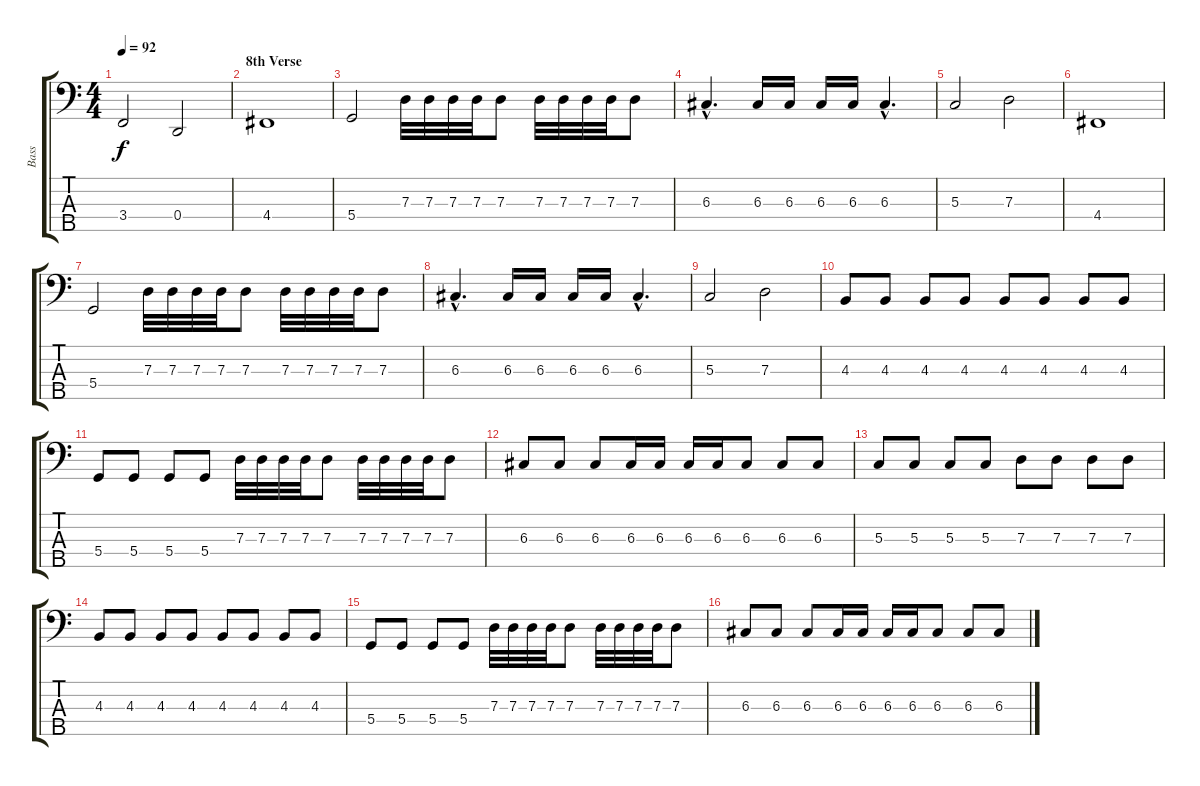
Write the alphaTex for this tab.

\track ("Bass" "Bass") {instrument electricbassfinger}
\staff {score tabs}
\tuning (F2 C2 G1 D1 A0) {hide}
\ts (4 4)
\tempo 92
\clef f4
\ks c
3.4.2{dy f} 0.4.2 |
\section ("" "8th Verse")
4.4.1 |
5.4.2 7.3.32 7.3.32 7.3.32 7.3.32 7.3.8 7.3.32 7.3.32 7.3.32 7.3.32 7.3.8 |
6.3{hac}.4{d} 6.3.16 6.3.16 6.3.16 6.3.16 6.3{hac}.4{d} |
5.3.2 7.3.2 |
4.4.1 |
5.4.2 7.3.32 7.3.32 7.3.32 7.3.32 7.3.8 7.3.32 7.3.32 7.3.32 7.3.32 7.3.8 |
6.3{hac}.4{d} 6.3.16 6.3.16 6.3.16 6.3.16 6.3{hac}.4{d} |
5.3.2 7.3.2 |
4.3.8 4.3.8 4.3.8 4.3.8 4.3.8 4.3.8 4.3.8 4.3.8 |
5.4.8 5.4.8 5.4.8 5.4.8 7.3.32 7.3.32 7.3.32 7.3.32 7.3.8 7.3.32 7.3.32 7.3.32 7.3.32 7.3.8 |
6.3.8 6.3.8 6.3.8 6.3.16 6.3.16 6.3.16 6.3.16 6.3.8 6.3.8 6.3.8 |
5.3.8 5.3.8 5.3.8 5.3.8 7.3.8 7.3.8 7.3.8 7.3.8 |
4.3.8 4.3.8 4.3.8 4.3.8 4.3.8 4.3.8 4.3.8 4.3.8 |
5.4.8 5.4.8 5.4.8 5.4.8 7.3.32 7.3.32 7.3.32 7.3.32 7.3.8 7.3.32 7.3.32 7.3.32 7.3.32 7.3.8 |
6.3.8 6.3.8 6.3.8 6.3.16 6.3.16 6.3.16 6.3.16 6.3.8 6.3.8 6.3.8
